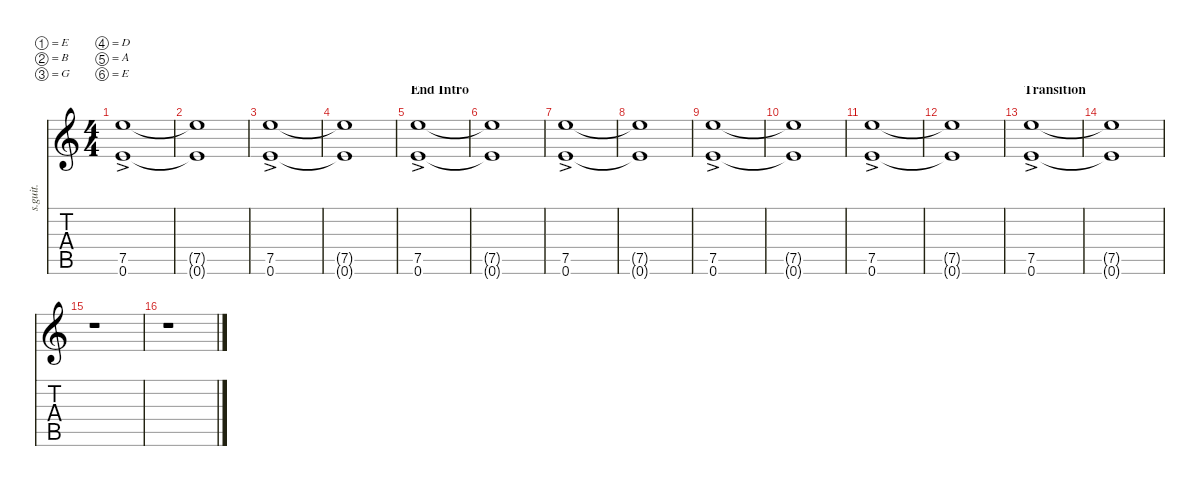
\defaultSystemsLayout 4
\hideDynamics
\bracketExtendMode nobrackets
\track ("Bells" "s.guit.") {instrument tubularbells}
\staff {score tabs}
\tuning (E5 B4 G4 D4 A3 E3)
\displaytranspose 12
\ts (4 4)
\tempo (118 hide)
\clef g2
\ks c
(7.5{ac} 0.6{ac}).1{lyrics (0 "") lyrics (1 "") lyrics (2 "") lyrics (3 "") lyrics (4 "") dy mp} |
(7.5{t} 0.6{t}).1{lyrics (0 "") lyrics (1 "") lyrics (2 "") lyrics (3 "") lyrics (4 "") dy ff} |
(7.5{ac} 0.6{ac}).1{lyrics (0 "") lyrics (1 "") lyrics (2 "") lyrics (3 "") lyrics (4 "") dy mp} |
(7.5{t} 0.6{t}).1{lyrics (0 "") lyrics (1 "") lyrics (2 "") lyrics (3 "") lyrics (4 "") dy ff} |
\section ("" "End Intro")
(7.5{ac} 0.6{ac}).1{lyrics (0 "") lyrics (1 "") lyrics (2 "") lyrics (3 "") lyrics (4 "") dy mp} |
(7.5{t} 0.6{t}).1{lyrics (0 "") lyrics (1 "") lyrics (2 "") lyrics (3 "") lyrics (4 "") dy ff} |
(7.5{ac} 0.6{ac}).1{lyrics (0 "") lyrics (1 "") lyrics (2 "") lyrics (3 "") lyrics (4 "") dy mp} |
(7.5{t} 0.6{t}).1{lyrics (0 "") lyrics (1 "") lyrics (2 "") lyrics (3 "") lyrics (4 "") dy ff} |
(7.5{ac} 0.6{ac}).1{lyrics (0 "") lyrics (1 "") lyrics (2 "") lyrics (3 "") lyrics (4 "") dy mp} |
(7.5{t} 0.6{t}).1{lyrics (0 "") lyrics (1 "") lyrics (2 "") lyrics (3 "") lyrics (4 "") dy ff} |
(7.5{ac} 0.6{ac}).1{lyrics (0 "") lyrics (1 "") lyrics (2 "") lyrics (3 "") lyrics (4 "") dy mp} |
(7.5{t} 0.6{t}).1{lyrics (0 "") lyrics (1 "") lyrics (2 "") lyrics (3 "") lyrics (4 "") dy ff} |
\section ("" "Transition")
(7.5{ac} 0.6{ac}).1{lyrics (0 "") lyrics (1 "") lyrics (2 "") lyrics (3 "") lyrics (4 "") dy mp} |
(7.5{t} 0.6{t}).1{lyrics (0 "") lyrics (1 "") lyrics (2 "") lyrics (3 "") lyrics (4 "") dy ff} |
r.1 |
r.1
